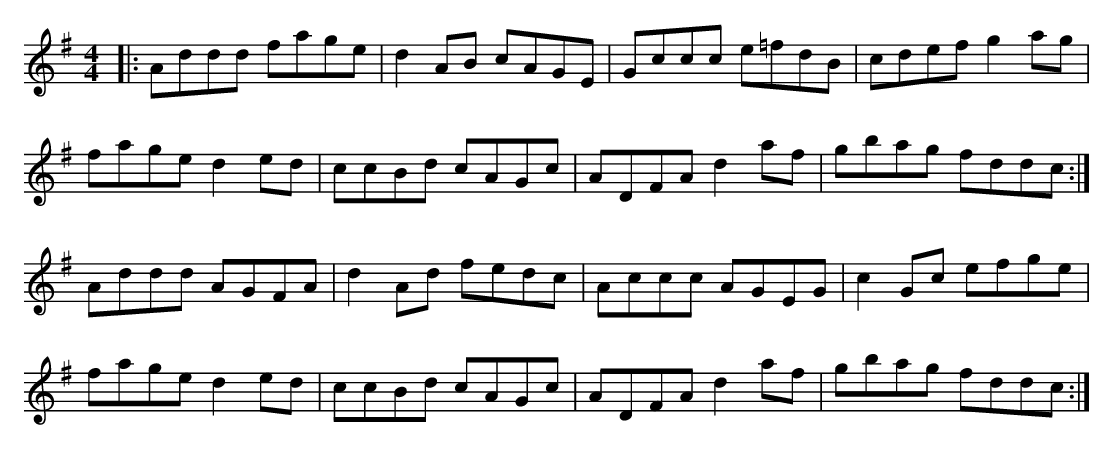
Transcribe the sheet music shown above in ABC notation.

X:1
M:4/4
K:Dmix
|:Addd fage|d2AB cAGE|Gccc e=fdB|cdef g2 ag|
fage d2ed|ccBd cAGc|ADFA d2af|gbag fddc:|
Addd AGFA|d2Ad fedc|Accc AGEG|c2Gc efge|
fage d2ed|ccBd cAGc|ADFA d2af|gbag fddc:|
